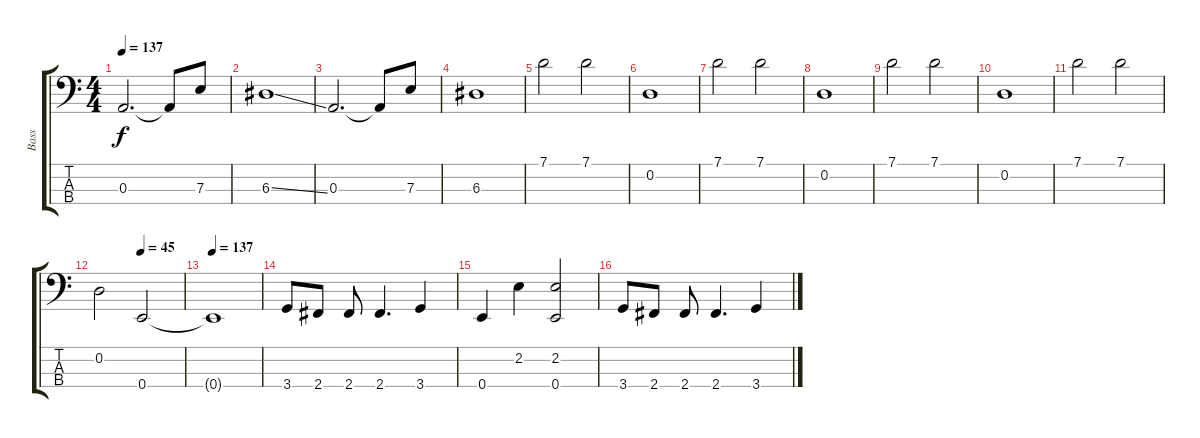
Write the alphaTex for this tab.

\track ("Bass" "Bass") {instrument electricbasspick}
\staff {score tabs}
\tuning (G2 D2 A1 E1) {hide}
\ts (4 4)
\tempo 137
\clef f4
\ks c
0.3.2{d dy f} 0.3{t}.8 7.3.8 |
6.3{ss}.1 |
0.3.2{d} 0.3{t}.8 7.3.8 |
6.3.1 |
7.1.2 7.1.2 |
0.2.1 |
7.1.2 7.1.2 |
0.2.1 |
7.1.2 7.1.2 |
0.2.1 |
7.1.2 7.1.2 |
\tempo (45 0.5)
0.2.2 0.4.2 |
\tempo 137
0.4{t}.1 |
3.4.8 2.4.8 2.4.8 2.4.4{d} 3.4.4 |
0.4.4 2.2.4 (2.2 0.4).2 |
3.4.8 2.4.8 2.4.8 2.4.4{d} 3.4.4
